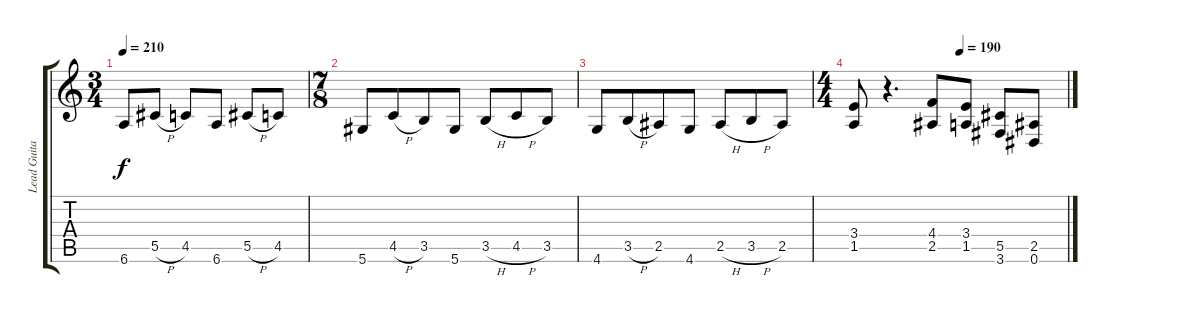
\track ("Lead Guitar" "Lead Guita") {instrument distortionguitar}
\staff {score tabs}
\tuning (Eb4 Bb3 Gb3 Db3 Ab2 Eb2) {hide}
\ts (3 4)
\tempo 210
\clef g2
\ks c
6.6.8{dy f} 5.5{h}.8 4.5.8 6.6.8 5.5{h}.8 4.5.8 |
\ts (7 8)
5.6.8 4.5{h}.8 3.5.8 5.6.8 3.5{h}.8 4.5{h}.8 3.5.8 |
4.6.8 3.5{h}.8 2.5.8 4.6.8 2.5{h}.8 3.5{h}.8 2.5.8 |
\ts (4 4)
\tempo (190 0.5)
(3.4 1.5).8 r.4{d} (4.4 2.5).8 (3.4 1.5).8 (5.5 3.6).8 (2.5 0.6).8
